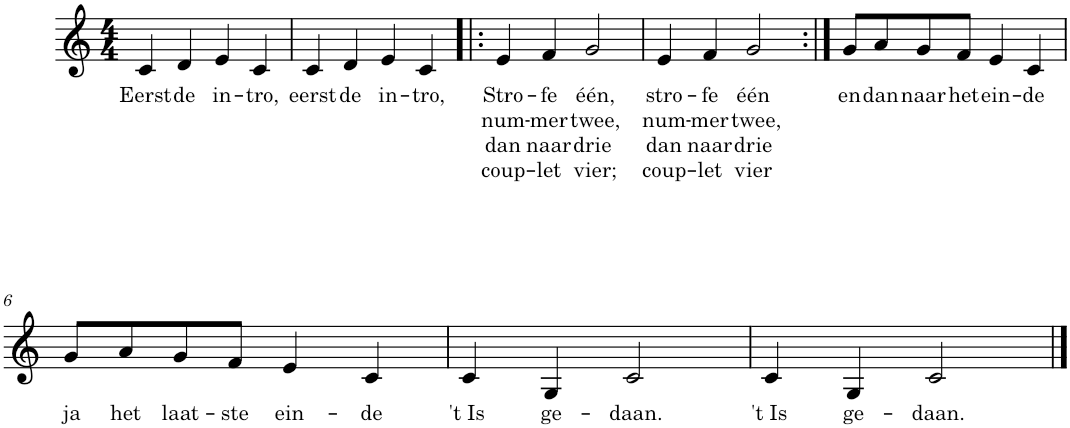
**kern	**text	**text	**text	**text
*part1	*part1	*part1	*part1	*part1
*staff1	*staff1	*staff1	*staff1	*staff1
*I"Piano	*	*	*	*
*I'Pno.	*	*	*	*
*clefG2	*	*	*	*
*k[]	*	*	*	*
*M4/4	*	*	*	*
=1	=1	=1	=1	=1
!	!LO:LY:b	!	!	!
4c/	Eerst	.	.	.
!	!LO:LY:b	!	!	!
4d/	de	.	.	.
!	!LO:LY:b	!	!	!
4e/	in-	.	.	.
!	!LO:LY:b	!	!	!
4c/	-tro,	.	.	.
=2	=2	=2	=2	=2
!	!LO:LY:b	!	!	!
4c/	eerst	.	.	.
!	!LO:LY:b	!	!	!
4d/	de	.	.	.
!	!LO:LY:b	!	!	!
4e/	in-	.	.	.
!	!LO:LY:b	!	!	!
4c/	-tro,	.	.	.
=3!|:	=3!|:	=3!|:	=3!|:	=3!|:
!	!LO:LY:b	!LO:LY:b	!LO:LY:b	!LO:LY:b
4e/	Stro-	num-	dan	coup-
!	!LO:LY:b	!LO:LY:b	!LO:LY:b	!LO:LY:b
4f/	-fe	-mer	naar	-let
!	!LO:LY:b	!LO:LY:b	!LO:LY:b	!LO:LY:b
2g/	één,	twee,	drie	vier;
=4	=4	=4	=4	=4
!	!LO:LY:b	!LO:LY:b	!LO:LY:b	!LO:LY:b
4e/	stro-	num-	dan	coup-
!	!LO:LY:b	!LO:LY:b	!LO:LY:b	!LO:LY:b
4f/	-fe	-mer	naar	-let
!	!LO:LY:b	!LO:LY:b	!LO:LY:b	!LO:LY:b
2g/	één	twee,	drie	vier
=5:|!	=5:|!	=5:|!	=5:|!	=5:|!
!	!LO:LY:b	!	!	!
8g/L	en	.	.	.
!	!LO:LY:b	!	!	!
8a/	dan	.	.	.
!	!LO:LY:b	!	!	!
8g/	naar	.	.	.
!	!LO:LY:b	!	!	!
8f/J	het	.	.	.
!	!LO:LY:b	!	!	!
4e/	ein-	.	.	.
!	!LO:LY:b	!	!	!
4c/	-de	.	.	.
!!LO:LB:g=z
=6	=6	=6	=6	=6
!	!LO:LY:b	!	!	!
8g/L	ja	.	.	.
!	!LO:LY:b	!	!	!
8a/	het	.	.	.
!	!LO:LY:b	!	!	!
8g/	laat-	.	.	.
!	!LO:LY:b	!	!	!
8f/J	-ste	.	.	.
!	!LO:LY:b	!	!	!
4e/	ein-	.	.	.
!	!LO:LY:b	!	!	!
4c/	-de	.	.	.
=7	=7	=7	=7	=7
!	!LO:LY:b	!	!	!
4c/	't Is	.	.	.
!	!LO:LY:b	!	!	!
4G/	ge-	.	.	.
!	!LO:LY:b	!	!	!
2c/	-daan.	.	.	.
=8	=8	=8	=8	=8
!	!LO:LY:b	!	!	!
4c/	't Is	.	.	.
!	!LO:LY:b	!	!	!
4G/	ge-	.	.	.
!	!LO:LY:b	!	!	!
2c/	-daan.	.	.	.
==	==	==	==	==
*-	*-	*-	*-	*-
